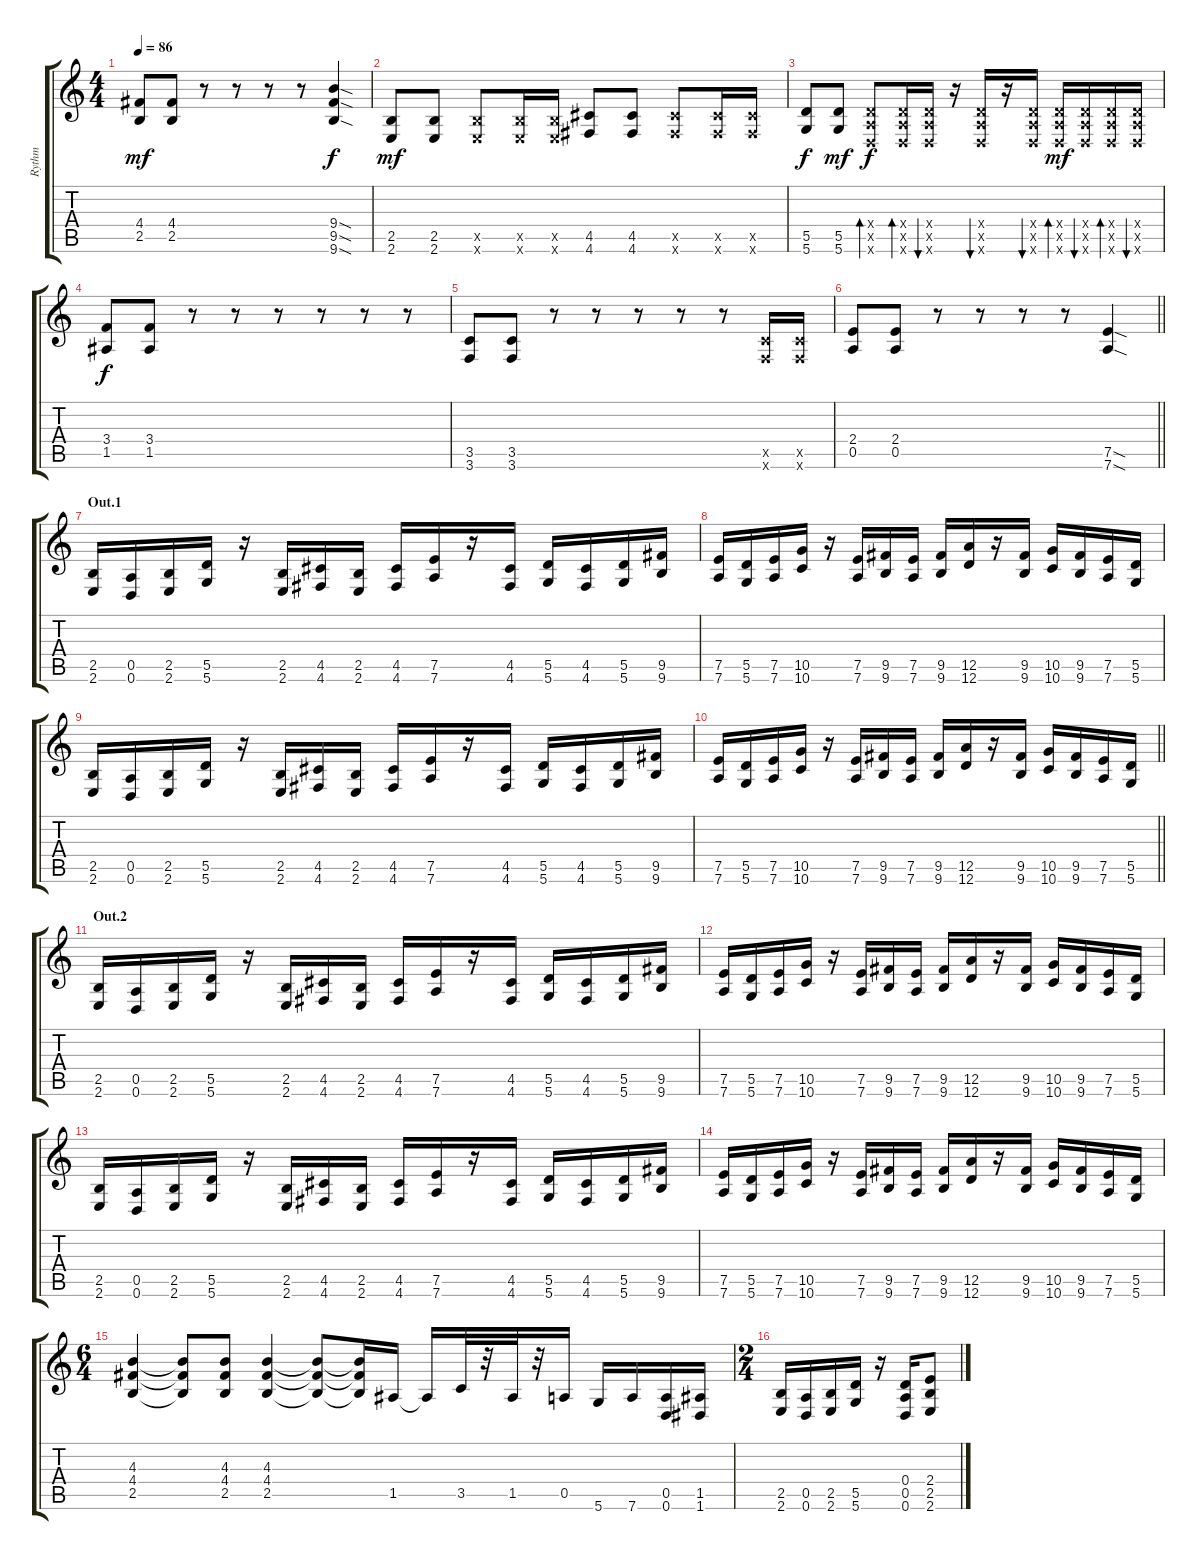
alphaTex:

\track ("Rythm" "Rythm") {instrument overdrivenguitar}
\staff {score tabs}
\tuning (E4 B3 G3 D3 A2 D2) {hide}
\ts (4 4)
\tempo 86
\clef g2
\ks c
(4.4 2.5).8{dy mf} (4.4 2.5).8 r.8 r.8 r.8 r.8 (9.4{sod} 9.5{sod} 9.6{sod}).4{dy f} |
(2.5 2.6).8{dy mf} (2.5 2.6).8 (2.5{x} 2.6{x}).8 (2.5{x} 2.6{x}).16 (2.5{x} 2.6{x}).16 (4.5 4.6).8 (4.5 4.6).8 (4.5{x} 4.6{x}).8 (4.5{x} 4.6{x}).16 (4.5{x} 4.6{x}).16 |
(5.5 5.6).8{dy f} (5.5 5.6).8{dy mf} (0.4{x} 0.5{x} 0.6{x}).8{bd 60 dy f} (0.4{x} 0.5{x} 0.6{x}).16{bd 60} (0.4{x} 0.5{x} 0.6{x}).16{bu 60} r.16 (0.4{x} 0.5{x} 0.6{x}).16{bu 60} r.16 (0.4{x} 0.5{x} 0.6{x}).16{bu 60} (0.4{x} 0.5{x} 0.6{x}).16{bd 120 dy mf} (0.4{x} 0.5{x} 0.6{x}).16{bu 120} (0.4{x} 0.5{x} 0.6{x}).16{bd 120} (0.4{x} 0.5{x} 0.6{x}).16{bu 120} |
(3.4 1.5).8{dy f} (3.4 1.5).8 r.8 r.8 r.8 r.8 r.8 r.8 |
(3.5 3.6).8 (3.5 3.6).8 r.8 r.8 r.8 r.8 r.8 (3.5{x} 3.6{x}).16 (3.5{x} 3.6{x}).16 |
\barLineRight lightlight
(2.4 0.5).8 (2.4 0.5).8 r.8 r.8 r.8 r.8 (7.5{sod} 7.6{sod}).4 |
\section ("" "Out.1")
(2.5 2.6).16{volume 12} (0.5 0.6).16 (2.5 2.6).16 (5.5 5.6).16 r.16 (2.5 2.6).16 (4.5 4.6).16 (2.5 2.6).16 (4.5 4.6).16 (7.5 7.6).16 r.16 (4.5 4.6).16 (5.5 5.6).16 (4.5 4.6).16 (5.5 5.6).16 (9.5 9.6).16 |
(7.5 7.6).16 (5.5 5.6).16 (7.5 7.6).16 (10.5 10.6).16 r.16 (7.5 7.6).16 (9.5 9.6).16 (7.5 7.6).16 (9.5 9.6).16 (12.5 12.6).16 r.16 (9.5 9.6).16 (10.5 10.6).16 (9.5 9.6).16 (7.5 7.6).16 (5.5 5.6).16 |
(2.5 2.6).16 (0.5 0.6).16 (2.5 2.6).16 (5.5 5.6).16 r.16 (2.5 2.6).16 (4.5 4.6).16 (2.5 2.6).16 (4.5 4.6).16 (7.5 7.6).16 r.16 (4.5 4.6).16 (5.5 5.6).16 (4.5 4.6).16 (5.5 5.6).16 (9.5 9.6).16 |
\barLineRight lightlight
(7.5 7.6).16 (5.5 5.6).16 (7.5 7.6).16 (10.5 10.6).16 r.16 (7.5 7.6).16 (9.5 9.6).16 (7.5 7.6).16 (9.5 9.6).16 (12.5 12.6).16 r.16 (9.5 9.6).16 (10.5 10.6).16 (9.5 9.6).16 (7.5 7.6).16 (5.5 5.6).16 |
\section ("" "Out.2")
(2.5 2.6).16 (0.5 0.6).16 (2.5 2.6).16 (5.5 5.6).16 r.16 (2.5 2.6).16 (4.5 4.6).16 (2.5 2.6).16 (4.5 4.6).16 (7.5 7.6).16 r.16 (4.5 4.6).16 (5.5 5.6).16 (4.5 4.6).16 (5.5 5.6).16 (9.5 9.6).16 |
(7.5 7.6).16 (5.5 5.6).16 (7.5 7.6).16 (10.5 10.6).16 r.16 (7.5 7.6).16 (9.5 9.6).16 (7.5 7.6).16 (9.5 9.6).16 (12.5 12.6).16 r.16 (9.5 9.6).16 (10.5 10.6).16 (9.5 9.6).16 (7.5 7.6).16 (5.5 5.6).16 |
(2.5 2.6).16 (0.5 0.6).16 (2.5 2.6).16 (5.5 5.6).16 r.16 (2.5 2.6).16 (4.5 4.6).16 (2.5 2.6).16 (4.5 4.6).16 (7.5 7.6).16 r.16 (4.5 4.6).16 (5.5 5.6).16 (4.5 4.6).16 (5.5 5.6).16 (9.5 9.6).16 |
(7.5 7.6).16 (5.5 5.6).16 (7.5 7.6).16 (10.5 10.6).16 r.16 (7.5 7.6).16 (9.5 9.6).16 (7.5 7.6).16 (9.5 9.6).16 (12.5 12.6).16 r.16 (9.5 9.6).16 (10.5 10.6).16 (9.5 9.6).16 (7.5 7.6).16 (5.5 5.6).16 |
\ts (6 4)
(4.3 4.4 2.5).4 (4.3{t} 4.4{t} 2.5{t}).8 (4.3 4.4 2.5).8 (4.3 4.4 2.5).4 (4.3{t} 4.4{t} 2.5{t}).8 (4.3{t} 4.4{t} 2.5{t}).16 1.5.16 1.5{t}.16 3.5.32 r.32 1.5.32 r.32 0.5.16 5.6.16 7.6.16 (0.5 0.6).16 (1.5 1.6).16 |
\ts (2 4)
(2.5 2.6).16 (0.5 0.6).16 (2.5 2.6).16 (5.5 5.6).16 r.16 (0.4 0.5 0.6).16 (2.4 2.5 2.6).8
